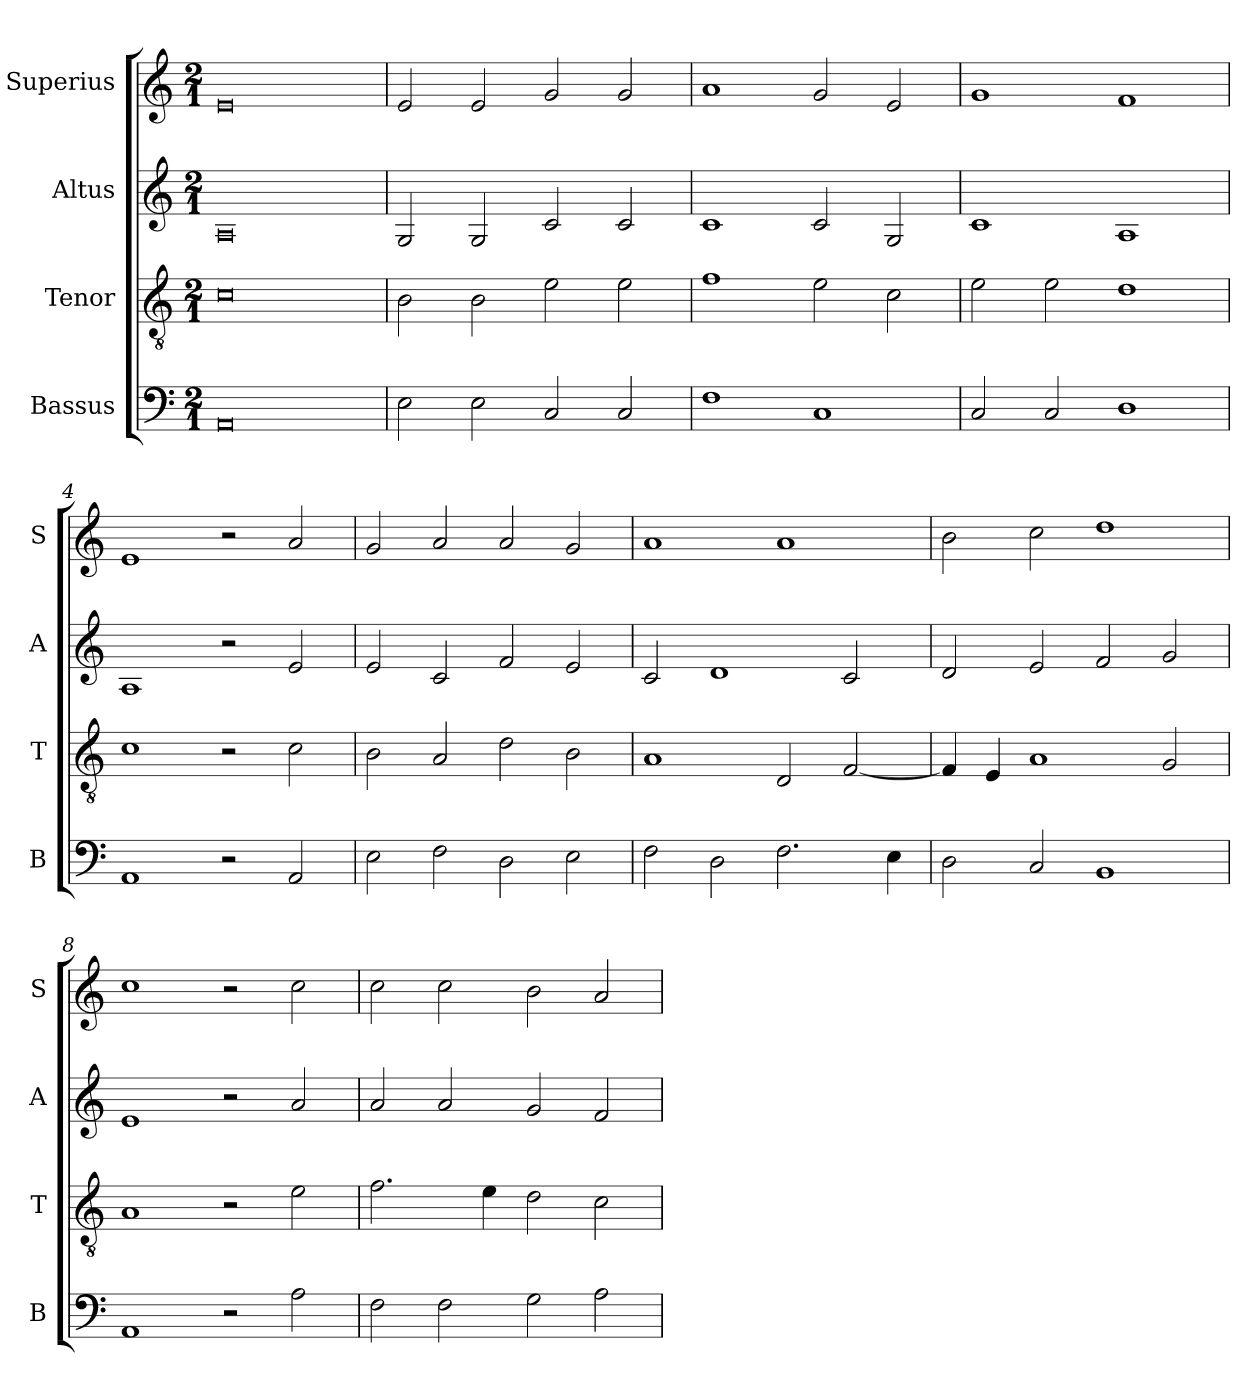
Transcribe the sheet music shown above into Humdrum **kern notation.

**kern	**kern	**kern	**kern
*part4	*part3	*part2	*part1
*staff4	*staff3	*staff2	*staff1
*I"Bassus	*I"Tenor	*I"Altus	*I"Superius
*I'B	*I'T	*I'A	*I'S
*clefF4	*clefGv2	*clefG2	*clefG2
*k[]	*k[]	*k[]	*k[]
*C:	*C:	*C:	*C:
*M2/1	*M2/1	*M2/1	*M2/1
=	=	=	=
0AA	0c	0A	0e
=1	=1	=1	=1
2E	2B	2G	2e
2E	2B	2G	2e
2C	2e	2c	2g
2C	2e	2c	2g
=2	=2	=2	=2
1F	1f	1c	1a
1C	2e	2c	2g
.	2c	2G	2e
=3	=3	=3	=3
2C	2e	1c	1g
2C	2e	.	.
1D	1d	1A	1f
=4	=4	=4	=4
1AA	1c	1A	1e
2r	2r	2r	2r
2AA	2c	2e	2a
=5	=5	=5	=5
2E	2B	2e	2g
2F	2A	2c	2a
2D	2d	2f	2a
2E	2B	2e	2g
=6	=6	=6	=6
2F	1A	2c	1a
2D	.	1d	.
2.F	2D	.	1a
.	[2F	2c	.
4E	.	.	.
=7	=7	=7	=7
2D	4F]	2d	2b
.	4E	.	.
2C	1A	2e	2cc
1BB	.	2f	1dd
.	2G	2g	.
=8	=8	=8	=8
1AA	1A	1e	1cc
2r	2r	2r	2r
2A	2e	2a	2cc
=9	=9	=9	=9
2F	2.f	2a	2cc
2F	.	2a	2cc
.	4e	.	.
2G	2d	2g	2b
2A	2c	2f	2a
=	=	=	=
*-	*-	*-	*-
